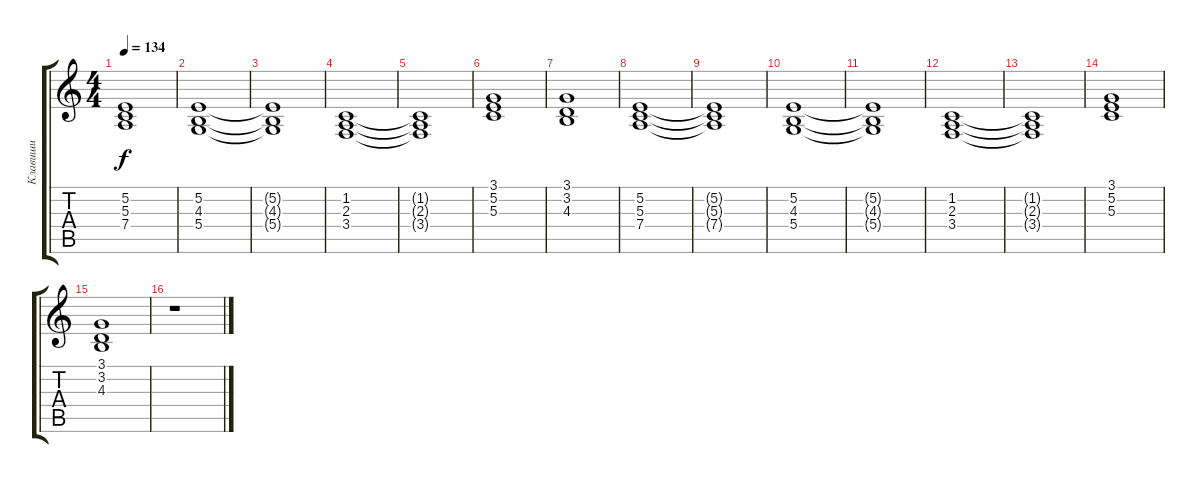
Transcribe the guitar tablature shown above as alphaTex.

\track ("Клавиши" "Клавиши") {instrument pad7halo}
\staff {score tabs}
\tuning (E4 B3 G3 D3 A2 E2) {hide}
\ts (4 4)
\tempo 134
\clef g2
\ks c
(5.2{t} 5.3{t} 7.4{t}).1{dy f} |
(5.2 4.3 5.4).1 |
(5.2{t} 4.3{t} 5.4{t}).1 |
(1.2 2.3 3.4).1 |
(1.2{t} 2.3{t} 3.4{t}).1 |
(3.1 5.2 5.3).1 |
(3.1 3.2 4.3).1 |
(5.2 5.3 7.4).1 |
(5.2{t} 5.3{t} 7.4{t}).1 |
(5.2 4.3 5.4).1 |
(5.2{t} 4.3{t} 5.4{t}).1 |
(1.2 2.3 3.4).1 |
(1.2{t} 2.3{t} 3.4{t}).1 |
(3.1 5.2 5.3).1 |
(3.1 3.2 4.3).1 |
r.1
